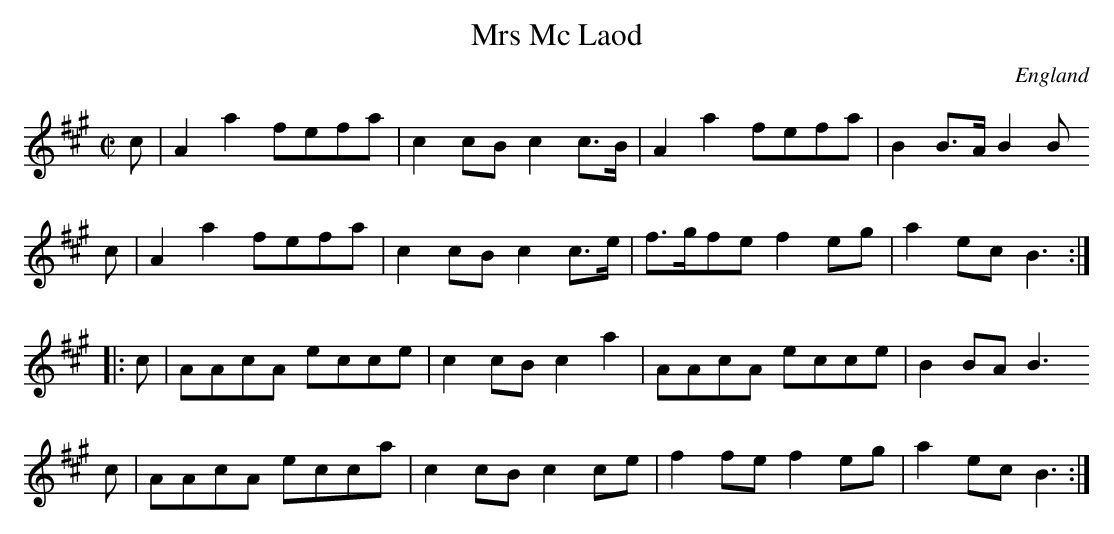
X:1
T:Mrs Mc Laod
L:1/8
M:C|
O:England
K:A
c | A2a2 fefa | c2cB c2c>B | A2a2 fefa | B2B>A B2B
c | A2a2 fefa | c2cB c2c>e | f>gfe f2eg | a2ec B3 ::
c | AAcA ecce | c2cB c2a2 | AAcA ecce | B2BA B3
c | AAcA ecca | c2cB c2ce | f2fe f2eg | a2ec B3 :|
